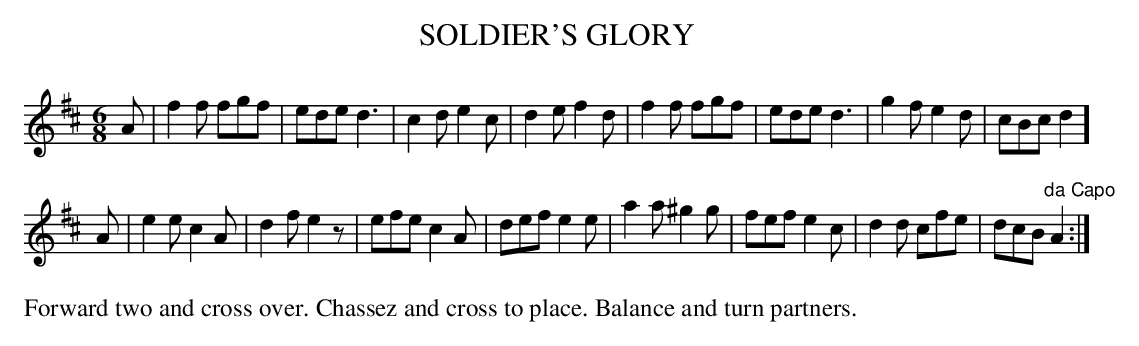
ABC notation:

X:1
T: SOLDIER'S GLORY
M: 6/8
L: 1/8
K: D
A |\
f2f fgf | ede d3 | c2d e2c | d2e f2d |\
f2f fgf | ede d3 | g2f e2d | cBc d2 ]
A |\
e2e c2A | d2f e2z | efe c2A | def e2e |\
a2a ^g2g | fef e2c | d2d cfe | dcB "^da Capo"A2 :|
%%begintext align
Forward two and cross over.
Chassez and cross to place.
Balance and turn partners.
